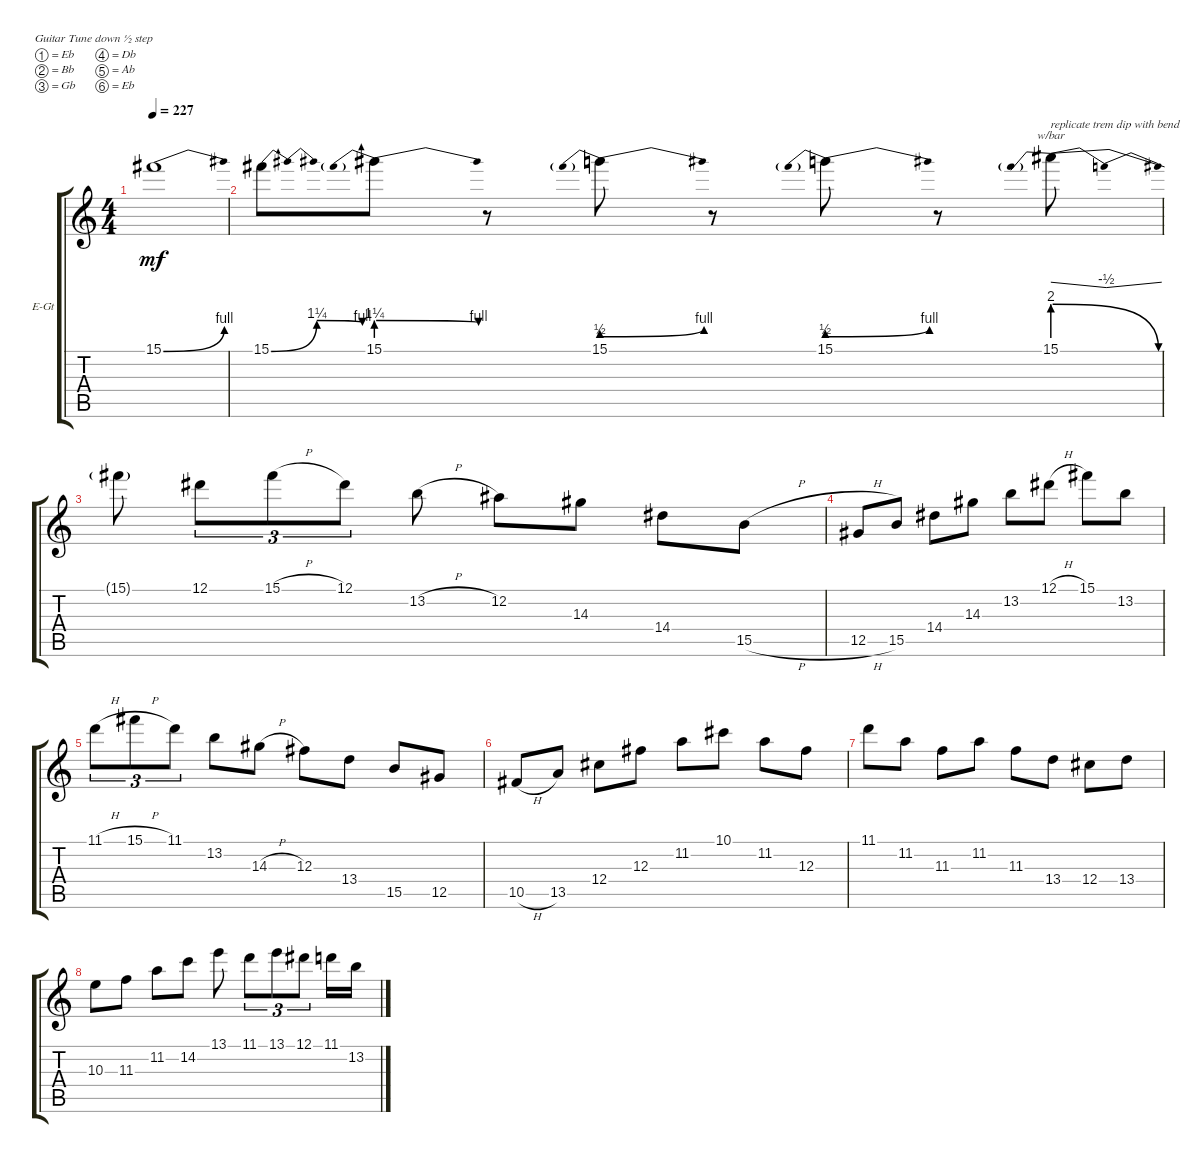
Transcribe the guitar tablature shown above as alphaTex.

\defaultSystemsLayout 4
\bracketExtendMode groupsimilarinstruments
\firstSystemTrackNameOrientation horizontal
\otherSystemsTrackNameOrientation horizontal
\track ("Electric Guitar" "E-Gt") {instrument overdrivenguitar}
\staff {score tabs}
\tuning (Eb4 Bb3 Gb3 Db3 Ab2 Eb2)
\ts (4 4)
\tempo 227
\clef g2
\ks c
15.1{be (bend 0 0 45 4)}.1{dy mf} |
15.1{be (bendrelease 0 0 6.6 5 6.6 5 30 4)}.8 15.1{be (prebendrelease 0 5 9.6 4)}.8 r.8 15.1{be (prebendbend 0 2 21.599999999999998 4)}.8 r.8 15.1{be (prebendbend 0 2 22.2 4)}.8 r.8 15.1{be (prebendrelease 0 8 28.799999999999997 0)}.8{tbe (dip default 0 0 14.399999999999999 -2 15 -2 30 0) txt "replicate trem dip with bend"} |
15.1{t}.8 12.1.8{tu (3 2)} 15.1{h}.8{tu (3 2)} 12.1.8{tu (3 2)} 13.2{h}.8 12.2.8 14.3.8 14.4.8 15.5{h}.8 |
12.5{h}.8 15.5.8 14.4.8 14.3.8 13.2.8 12.1{h}.8 15.1.8 13.2.8 |
11.1{h}.8{tu (3 2)} 15.1{h}.8{tu (3 2)} 11.1.8{tu (3 2)} 13.2.8 14.3{h}.8 12.3.8 13.4.8 15.5.8 12.5.8 |
10.5{h}.8 13.5.8 12.4.8 12.3.8 11.2.8 10.1.8 11.2.8 12.3.8 |
11.1.8 11.2.8 11.3.8 11.2.8 11.3.8 13.4.8 12.4.8 13.4.8 |
10.3.8 11.3.8 11.2.8 14.2.8 13.1.8 11.1.8{tu (3 2)} 13.1.8{tu (3 2)} 12.1.8{tu (3 2)} 11.1.16 13.2.16
